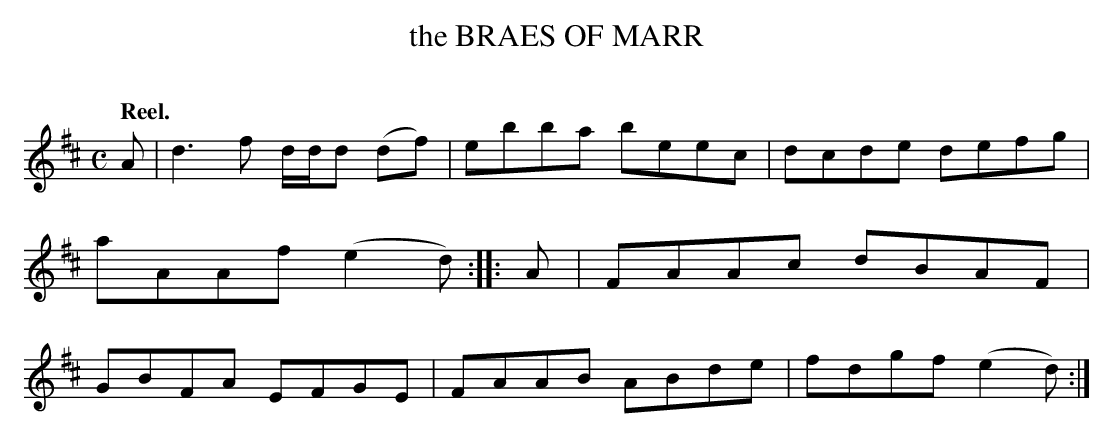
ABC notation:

X:1
T: the BRAES OF MARR
C:
Q: "Reel."
M: C
L: 1/8
K: D
A |\
d3f d/d/d (df) | ebba beec |\
dcde defg | aAAf (e2d) ::\
A |\
FAAc dBAF | GBFA EFGE |\
FAAB ABde | fdgf (e2d) :|
